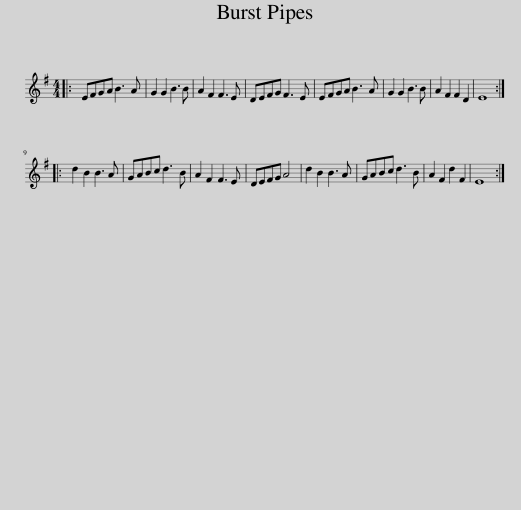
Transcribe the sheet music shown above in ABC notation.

X:1
L:1/8
M:4/4
I:linebreak $
K:Emin
V:1 treble
V:1
|: EFGA B3 A | G2 G2 B3 B | A2 F2 F3 E | DEFG F3 E | EFGA B3 A | %5
 G2 G2 B3 B | A2 F2 F2 D2 | E8 ::$ d2 B2 B3 A | GABc d3 B | %10
 A2 F2 F3 E | DEFG A4 | d2 B2 B3 A | GABc d3 B | A2 F2 d2 F2 | %15
 E8 :| %16
